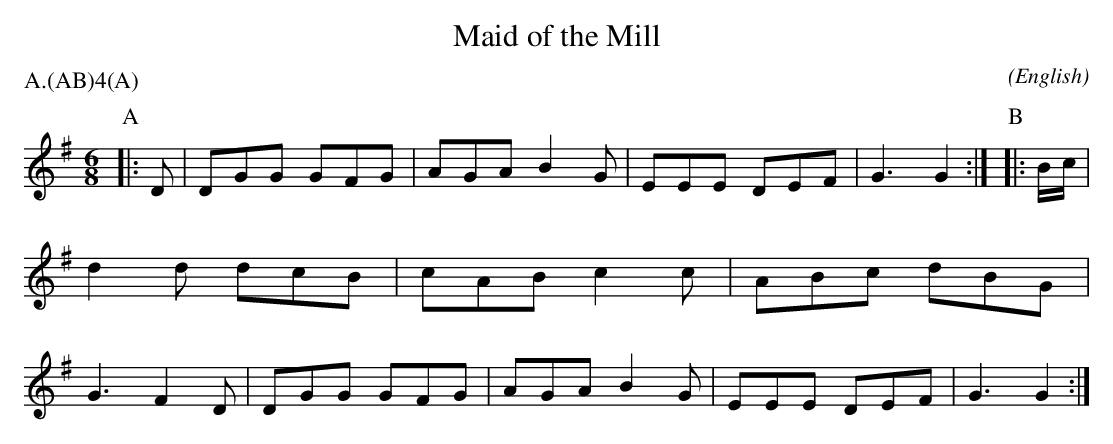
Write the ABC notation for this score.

X:1
T:Maid of the Mill
M:6/8
C:
O:English
P:A.(AB)4(A)
K:G
P:A
|: D      | DGG  GFG  | AGA B2 G | EEE DEF | G3  G2 :|\
P:B
|: B/2c/2 | d2 d dcB  | cAB c2 c | ABc dBG | G3  F2 \
   D      | DGG  GFG  | AGA B2 G | EEE DEF | G3  G2 :|
